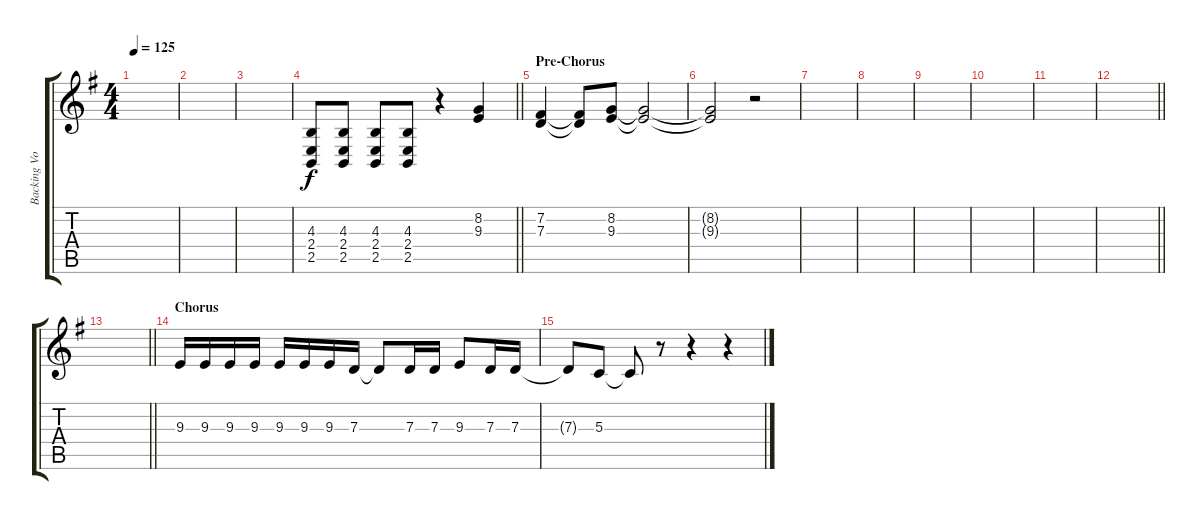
\track ("Backing Vocals" "Backing Vo") {instrument lead6voice}
\staff {score tabs}
\tuning (E4 B3 G3 D3 A2 E2) {hide}
\ts (4 4)
\tempo 125
\clef g2
\ks eminor
|
|
|
\barLineRight lightlight
(4.3 2.4 2.5).8 (4.3 2.4 2.5).8 (4.3 2.4 2.5).8 (4.3 2.4 2.5).8 r.4 (8.2 9.3).4 |
\section ("" "Pre-Chorus")
(7.2 7.3).4 (7.2{t} 7.3{t}).8 (8.2 9.3).8 (8.2{t} 9.3{t}).2 |
(8.2{t} 9.3{t}).2 r.2 |
|
|
|
|
|
\barLineRight lightlight
|
\barLineRight lightlight
|
\section ("" "Chorus")
9.3.16 9.3.16 9.3.16 9.3.16 9.3.16 9.3.16 9.3.16 7.3.16 7.3{t}.8 7.3.16 7.3.16 9.3.8 7.3.16 7.3.16 |
7.3{t}.8 5.3.8 5.3{t}.8 r.8 r.4 r.4
